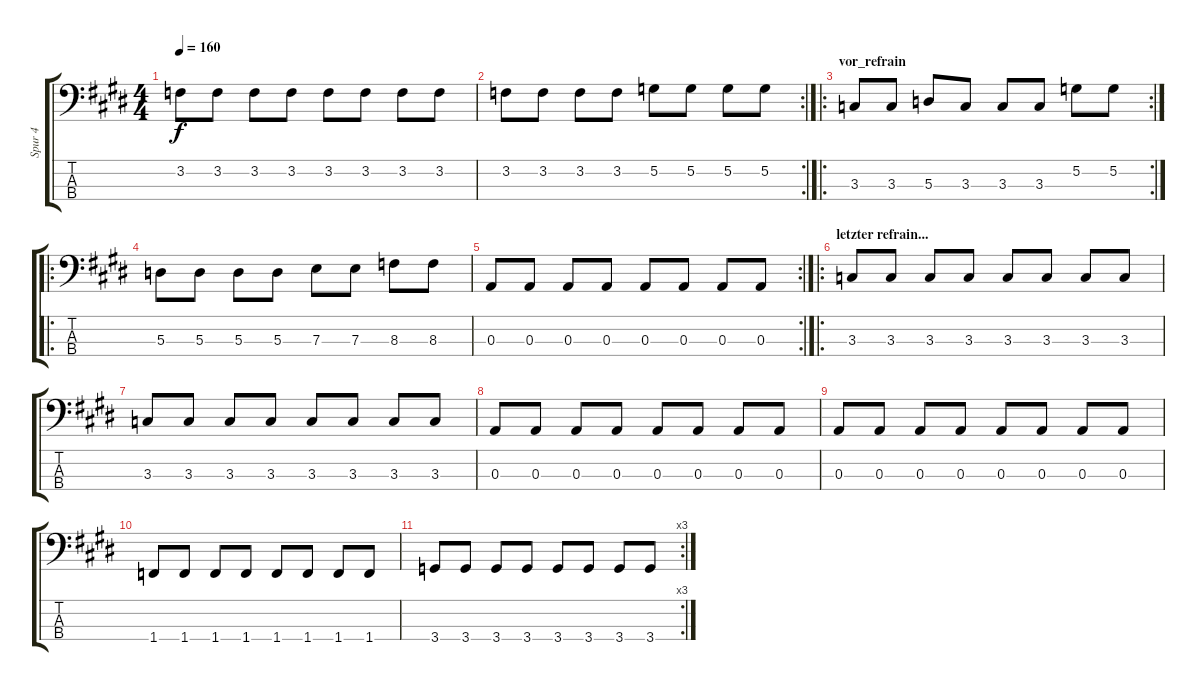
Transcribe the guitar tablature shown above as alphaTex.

\track ("Spur 4" "Spur 4") {instrument electricbassfinger}
\staff {score tabs}
\tuning (G2 D2 A1 E1) {hide}
\ts (4 4)
\tempo 160
\clef f4
\ks e
3.2.8{dy f} 3.2.8 3.2.8 3.2.8 3.2.8 3.2.8 3.2.8 3.2.8 |
\rc 2
3.2.8 3.2.8 3.2.8 3.2.8 5.2.8 5.2.8 5.2.8 5.2.8 |
\ro
\rc 2
\section ("" "vor_refrain")
3.3.8 3.3.8 5.3.8 3.3.8 3.3.8 3.3.8 5.2.8 5.2.8 |
\ro
5.3.8 5.3.8 5.3.8 5.3.8 7.3.8 7.3.8 8.3.8 8.3.8 |
\rc 2
0.3.8 0.3.8 0.3.8 0.3.8 0.3.8 0.3.8 0.3.8 0.3.8 |
\ro
\section ("" "letzter refrain...")
3.3.8 3.3.8 3.3.8 3.3.8 3.3.8 3.3.8 3.3.8 3.3.8 |
3.3.8 3.3.8 3.3.8 3.3.8 3.3.8 3.3.8 3.3.8 3.3.8 |
0.3.8 0.3.8 0.3.8 0.3.8 0.3.8 0.3.8 0.3.8 0.3.8 |
0.3.8 0.3.8 0.3.8 0.3.8 0.3.8 0.3.8 0.3.8 0.3.8 |
1.4.8 1.4.8 1.4.8 1.4.8 1.4.8 1.4.8 1.4.8 1.4.8 |
\rc 3
3.4.8 3.4.8 3.4.8 3.4.8 3.4.8 3.4.8 3.4.8 3.4.8
